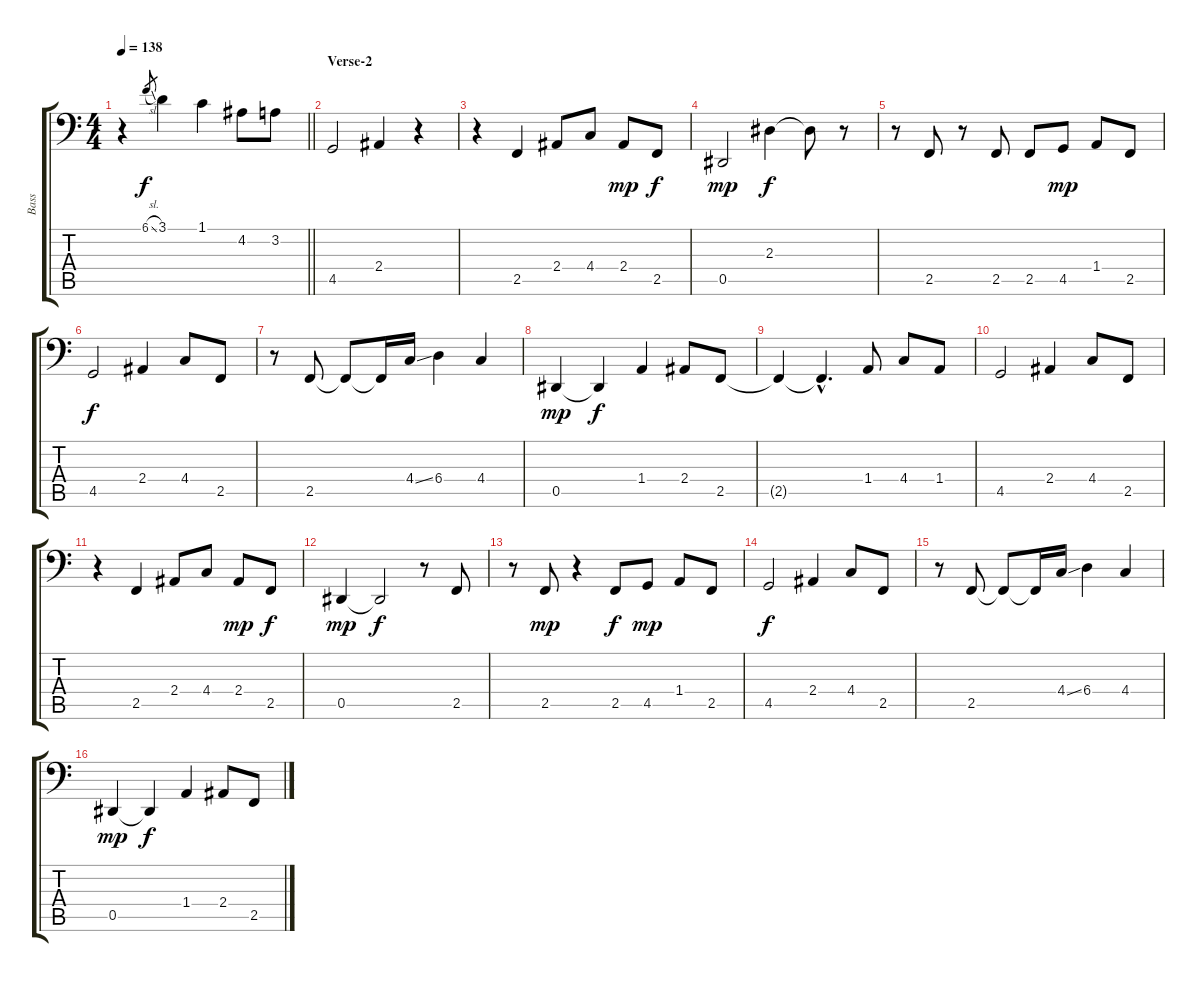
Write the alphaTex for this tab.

\track ("Bass" "Bass") {instrument electricbassfinger}
\staff {score tabs}
\tuning (B2 Gb2 Db2 Ab1 Eb1 Bb0) {hide}
\ts (4 4)
\tempo 138
\clef f4
\barLineRight lightlight
\ks c
r.4{dy f} 6.1{sl}.8{gr} 3.1.4 1.1.4 4.2.8 3.2.8 |
\section ("" "Verse-2")
4.5.2 2.4.4 r.4 |
r.4 2.5.4 2.4.8 4.4.8 2.4.8{dy mp} 2.5.8{dy f} |
0.5.2{dy mp} 2.3.4{dy f} 2.3{t}.8 r.8 |
r.8 2.5.8 r.8 2.5.8 2.5.8 4.5.8{dy mp} 1.4.8 2.5.8 |
4.5.2{dy f} 2.4.4 4.4.8 2.5.8 |
r.8 2.5.8 2.5{t}.8 2.5{t}.16 4.4{ss}.16 6.4.4 4.4.4 |
0.5.4{dy mp} 0.5{t}.4{dy f} 1.4.4 2.4.8 2.5.8 |
2.5{t}.4 2.5{hac t}.4{d} 1.4.8 4.4.8 1.4.8 |
4.5.2 2.4.4 4.4.8 2.5.8 |
r.4 2.5.4 2.4.8 4.4.8 2.4.8{dy mp} 2.5.8{dy f} |
0.5.4{dy mp} 0.5{t}.2{dy f} r.8 2.5.8 |
r.8 2.5.8{dy mp} r.4 2.5.8{dy f} 4.5.8{dy mp} 1.4.8 2.5.8 |
4.5.2{dy f} 2.4.4 4.4.8 2.5.8 |
r.8 2.5.8 2.5{t}.8 2.5{t}.16 4.4{ss}.16 6.4.4 4.4.4 |
0.5.4{dy mp} 0.5{t}.4{dy f} 1.4.4 2.4.8 2.5.8
